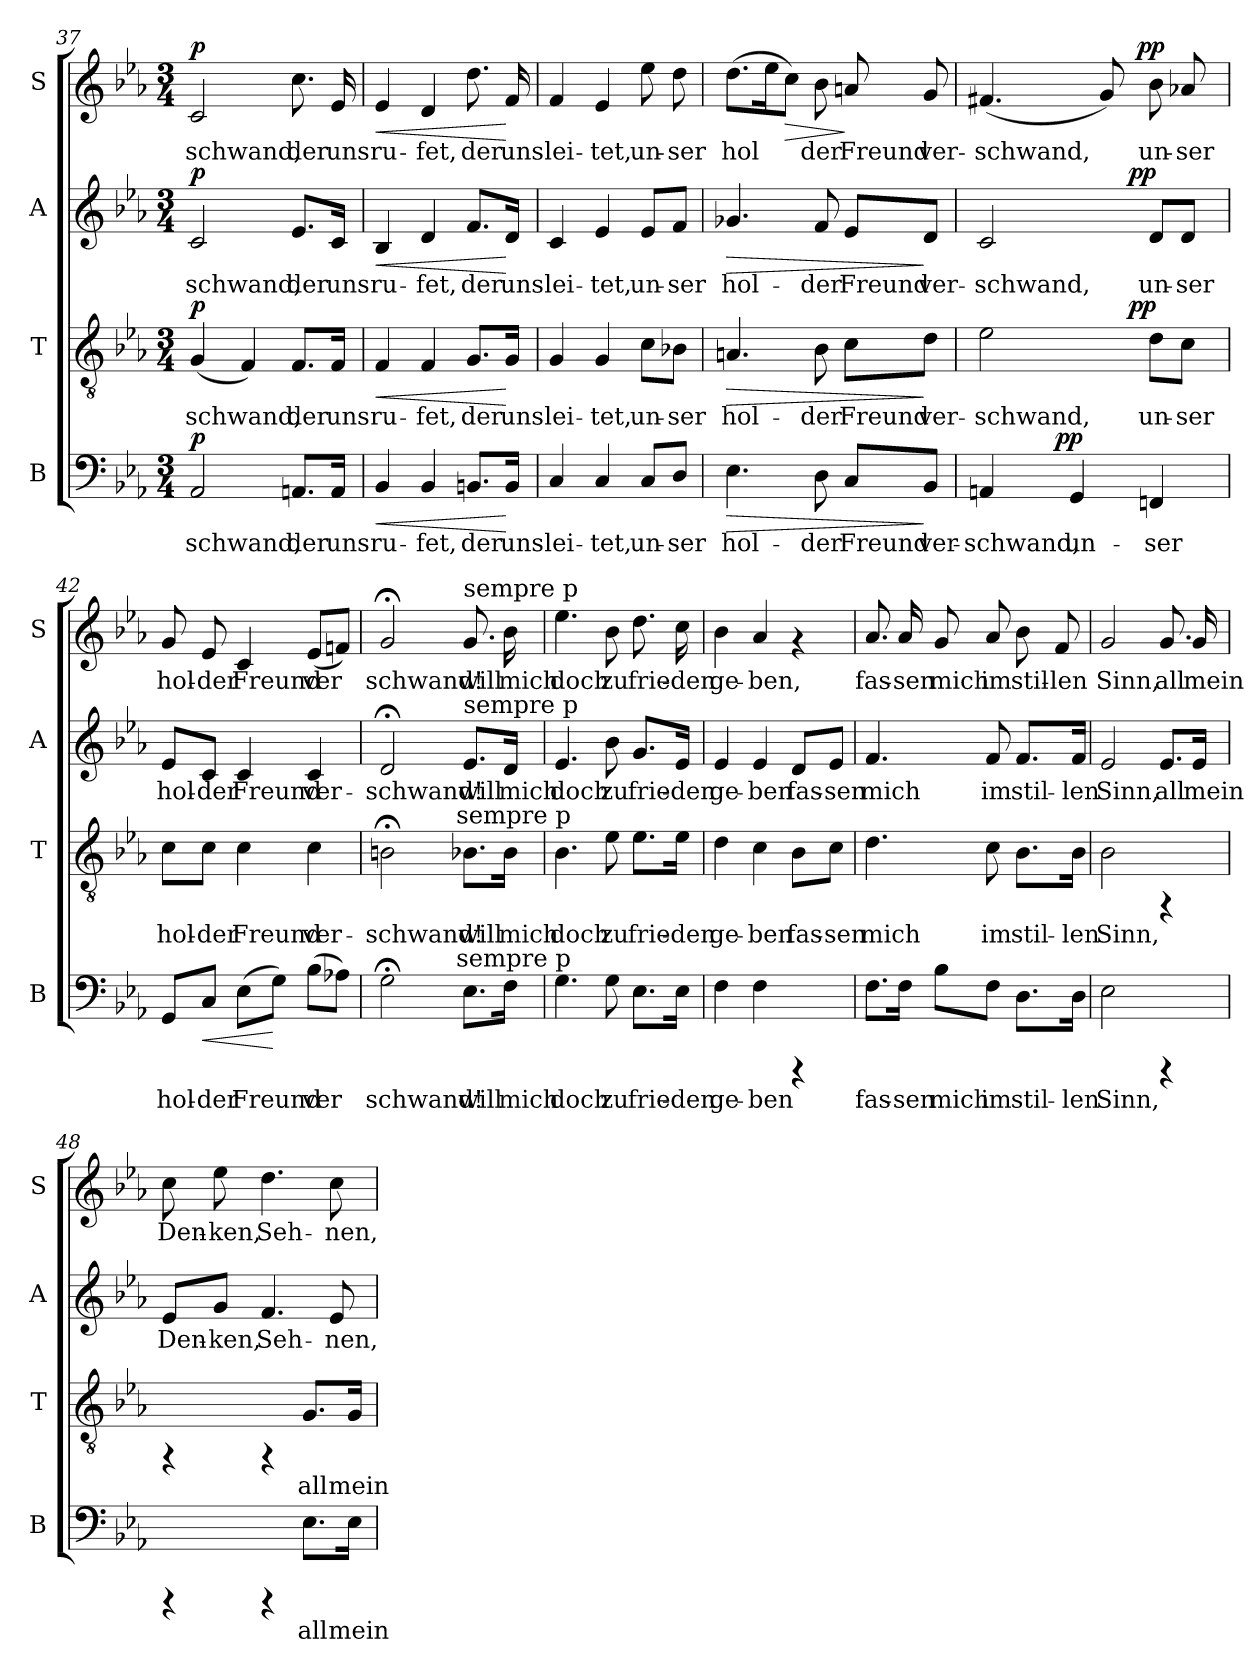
**kern	**text	**dynam	**kern	**text	**dynam	**kern	**text	**dynam	**kern	**text	**dynam
*part4	*part4	*part4	*part3	*part3	*part3	*part2	*part2	*part2	*part1	*part1	*part1
*staff4	*staff4	*staff4	*staff3	*staff3	*staff3	*staff2	*staff2	*staff2	*staff1	*staff1	*staff1
*I"B	*	*	*I"T	*	*	*I"A	*	*	*I"S	*	*
*I'B	*	*	*I'T	*	*	*I'A	*	*	*I'S	*	*
*clefF4	*	*	*clefGv2	*	*	*clefG2	*	*	*clefG2	*	*
*k[b-e-a-]	*	*	*k[b-e-a-]	*	*	*k[b-e-a-]	*	*	*k[b-e-a-]	*	*
*E-:	*	*	*E-:	*	*	*E-:	*	*	*E-:	*	*
*M3/4	*	*	*M3/4	*	*	*M3/4	*	*	*M3/4	*	*
=37	=37	=37	=37	=37	=37	=37	=37	=37	=37	=37	=37
!	!LO:LY:b:cj	!LO:DY:a	!	!LO:LY:b:cj	!LO:DY:a	!	!LO:LY:b:cj	!LO:DY:a	!	!LO:LY:b:cj	!LO:DY:a
2AA-/	-schwand,	p	(<4G/	schwand,	p	2c/	-schwand,	p	2c/	-schwand,	p
!	!	!	!	!LO:LY:b:cj	!	!	!	!	!	!	!
.	.	.	4F/)	.	.	.	.	.	.	.	.
!	!LO:LY:b:cj	!	!	!LO:LY:b:cj	!	!	!LO:LY:b:cj	!	!	!LO:LY:b:cj	!
8.AAn/L	der	.	8.F/L	der	.	8.e-/L	der	.	8.cc\	der	.
!	!LO:LY:b:cj	!	!	!LO:LY:b:cj	!	!	!LO:LY:b:cj	!	!	!LO:LY:b:cj	!
16AA/Jk	uns	.	16F/Jk	uns	.	16c/Jk	uns	.	16e-/	uns	.
=38	=38	=38	=38	=38	=38	=38	=38	=38	=38	=38	=38
!	!LO:LY:b:cj	!LO:HP:b	!	!LO:LY:b:cj	!LO:HP:b	!	!LO:LY:b:cj	!LO:HP:b	!	!LO:LY:b:cj	!LO:HP:b
4BB-/	ru-	<	4F/	ru-	<	4B-/	ru-	<	4e-/	ru-	<
!	!LO:LY:b:cj	!	!	!LO:LY:b:cj	!	!	!LO:LY:b:cj	!	!	!LO:LY:b:cj	!
4BB-/	-fet,	.	4F/	-fet,	.	4d/	-fet,	.	4d/	-fet,	.
!	!LO:LY:b:cj	!	!	!LO:LY:b:cj	!	!	!LO:LY:b:cj	!	!	!LO:LY:b:cj	!
8.BBn/L	der	.	8.G/L	der	.	8.f/L	der	.	8.dd\	der	.
!	!LO:LY:b:cj	!	!	!LO:LY:b:cj	!	!	!LO:LY:b:cj	!	!	!LO:LY:b:cj	!
16BB/Jk	uns	[	16G/Jk	uns	[	16d/Jk	uns	[	16f/	uns	[
=39	=39	=39	=39	=39	=39	=39	=39	=39	=39	=39	=39
!	!LO:LY:b:cj	!	!	!LO:LY:b:cj	!	!	!LO:LY:b:cj	!	!	!LO:LY:b:cj	!
4C/	lei-	.	4G/	lei-	.	4c/	lei-	.	4f/	lei-	.
!	!LO:LY:b:cj	!	!	!LO:LY:b:cj	!	!	!LO:LY:b:cj	!	!	!LO:LY:b:cj	!
4C/	-tet,	.	4G/	-tet,	.	4e-/	-tet,	.	4e-/	-tet,	.
!	!LO:LY:b:cj	!	!	!LO:LY:b:cj	!	!	!LO:LY:b:cj	!	!	!LO:LY:b:cj	!
8C/L	un-	.	8c\L	un-	.	8e-/L	un-	.	8ee-\	un-	.
!	!LO:LY:b:cj	!	!	!LO:LY:b:cj	!	!	!LO:LY:b:cj	!	!	!LO:LY:b:cj	!
8D/J	-ser	.	8B-X\J	-ser	.	8f/J	-ser	.	8dd\	-ser	.
!!LO:PB:g=z
=40	=40	=40	=40	=40	=40	=40	=40	=40	=40	=40	=40
!	!LO:LY:b:cj	!LO:HP:b	!	!LO:LY:b:cj	!LO:HP:b	!	!LO:LY:b:cj	!LO:HP:b	!	!LO:LY:b:cj	!
4.E-\	hol-	>	4.An/	hol-	>	4.g-X/	hol-	>	(>8.dd\L	hol-	.
!	!	!	!	!	!	!	!	!	!	!LO:LY:b:cj	!
.	.	.	.	.	.	.	.	.	16ee-\	--	.
!	!	!	!	!	!	!	!	!	!	!LO:LY:b:cj	!LO:HP:b
.	.	.	.	.	.	.	.	.	8cc\J)	--	>
!	!LO:LY:b:cj	!	!	!LO:LY:b:cj	!	!	!LO:LY:b:cj	!	!	!LO:LY:b:cj	!
8D\	-der	.	8B-\	-der	.	8f/	-der	.	8b-\	-der	.
!	!LO:LY:b:cj	!	!	!LO:LY:b:cj	!	!	!LO:LY:b:cj	!	!	!LO:LY:b:cj	!
8C/L	Freund	.	8c\L	Freund	.	8e-/L	Freund	.	8an/	Freund	]
!	!LO:LY:b:cj	!	!	!LO:LY:b:cj	!	!	!LO:LY:b:cj	!	!	!LO:LY:b:cj	!
8BB-/J	ver-	]	8d\J	ver-	]	8d/J	ver-	]	8g/	ver-	.
=41	=41	=41	=41	=41	=41	=41	=41	=41	=41	=41	=41
!	!LO:LY:b:cj	!	!	!LO:LY:b:cj	!	!	!LO:LY:b:cj	!	!	!LO:LY:b:cj	!
*^	*	*	*^	*	*	*^	*	*	*^	*	*
4AAn/	8...ryy	-schwand,	.	2e-\	4ryy	-schwand,	.	2c/	4ryy	-schwand,	.	(<4.f#X/	4...ryy	-schwand,	.
!	!	!	!LO:DY:a	!	!	!	!	!	!	!	!	!	!	!	!
.	2ryy	.	pp	.	.	.	.	.	.	.	.	.	.	.	.
!	!	!LO:LY:b:cj	!	!	!	!	!	!	!	!	!	!	!	!	!
4GG/	.	un-	.	.	8ryy	.	.	.	8ryy	.	.	.	.	.	.
!	!	!	!	!	!	!	!	!	!	!	!	!	!	!LO:LY:b:cj	!
.	.	.	.	.	16ryy	.	.	.	16ryy	.	.	8g/)	.	.	.
.	.	.	.	.	64ryy	.	.	.	64ryy	.	.	.	.	.	.
!	!	!	!	!	!	!	!LO:DY:a	!	!	!	!LO:DY:a	!	!	!	!
.	.	.	.	.	4ryy	.	pp	.	4ryy	.	pp	.	.	.	.
!	!	!	!	!	!	!	!	!	!	!	!	!	!	!	!LO:DY:a
.	.	.	.	.	.	.	.	.	.	.	.	.	4ryy	.	pp
!	!	!LO:LY:b:cj	!	!	!	!LO:LY:b:cj	!	!	!	!LO:LY:b:cj	!	!	!	!LO:LY:b:cj	!
4FFn/	.	-ser	.	8d\L	.	un-	.	8d/L	.	un-	.	8b-\	.	un-	.
!	!	!	!	!	!	!LO:LY:b:cj	!	!	!	!LO:LY:b:cj	!	!	!	!LO:LY:b:cj	!
.	.	.	.	8c\J	.	-ser	.	8d/J	.	-ser	.	8a-X/	.	-ser	.
.	.	.	.	.	32.ryy	.	.	.	32.ryy	.	.	.	.	.	.
.	.	.	.	.	.	.	.	.	.	.	.	.	32ryy	.	.
.	64ryy	.	.	.	.	.	.	.	.	.	.	.	.	.	.
=42	=42	=42	=42	=42	=42	=42	=42	=42	=42	=42	=42	=42	=42	=42	=42
!	!	!LO:LY:b:cj	!	!	!	!LO:LY:b:cj	!	!	!	!LO:LY:b:cj	!	!	!	!LO:LY:b:cj	!
*v	*v	*	*	*	*	*	*	*v	*v	*	*	*v	*v	*	*
*	*	*	*v	*v	*	*	*	*	*	*	*	*
8GG/L	hol-	.	8c\L	hol-	.	8e-/L	hol-	.	8g/	hol-	.
!	!LO:LY:b:cj	!LO:HP:b	!	!LO:LY:b:cj	!	!	!LO:LY:b:cj	!	!	!LO:LY:b:cj	!
8C/J	-der	<	8c\J	-der	.	8c/J	-der	.	8e-/	-der	.
!	!LO:LY:b:cj	!	!	!LO:LY:b:cj	!	!	!LO:LY:b:cj	!	!	!LO:LY:b:cj	!
(>8E-\L	Freund	.	4c\	Freund	.	4c/	Freund	.	4c/	Freund	.
!	!LO:LY:b:cj	!	!	!	!	!	!	!	!	!	!
8G\J)	.	[	.	.	.	.	.	.	.	.	.
!	!LO:LY:b:cj	!	!	!LO:LY:b:cj	!	!	!LO:LY:b:cj	!	!	!LO:LY:b:cj	!
(>8B-\L	ver-	.	4c\	ver-	.	4c/	ver-	.	(<8e-/L	ver-	.
!	!LO:LY:b:cj	!	!	!	!	!	!	!	!	!LO:LY:b:cj	!
8A-X\J)	--	.	.	.	.	.	.	.	8fn/J)	--	.
=43	=43	=43	=43	=43	=43	=43	=43	=43	=43	=43	=43
!	!LO:LY:b:cj	!	!	!LO:LY:b:cj	!	!	!LO:LY:b:cj	!	!	!LO:LY:b:cj	!
*^	*	*	*^	*	*	*	*	*	*	*	*
2G;<\	4ryy	-schwand!	.	2Bn;<\	4ryy	-schwand!	.	2d;/	-schwand!	.	2g;/	-schwand!	.
.	8...ryy	.	.	.	8...ryy	.	.	.	.	.	.	.	.
!	!	!	!	!	!LO:TX:a:t=sempre p	!	!	!	!	!	!	!	!
!	!LO:TX:a:t=sempre p	!	!	!	!	!	!	!	!	!	!	!	!
.	4ryy	.	.	.	4ryy	.	.	.	.	.	.	.	.
!	!	!	!	!	!	!	!	!	!	!	!LO:TX:a:t=sempre p	!	!
!	!	!	!	!	!	!	!	!LO:TX:a:t=sempre p	!	!	!	!	!
!	!	!LO:LY:b:cj	!	!	!	!LO:LY:b:cj	!	!	!LO:LY:b:cj	!	!	!LO:LY:b:cj	!
8.E-\L	.	will	.	8.B-X\L	.	will	.	8.e-/L	will	.	8.g/	will	.
!	!	!LO:LY:b:cj	!	!	!	!LO:LY:b:cj	!	!	!LO:LY:b:cj	!	!	!LO:LY:b:cj	!
16F\Jk	.	mich	.	16B-\Jk	.	mich	.	16d/Jk	mich	.	16b-\	mich	.
.	64ryy	.	.	.	64ryy	.	.	.	.	.	.	.	.
!!LO:PB:g=z
=44	=44	=44	=44	=44	=44	=44	=44	=44	=44	=44	=44	=44	=44
!	!	!LO:LY:b:cj	!	!	!	!LO:LY:b:cj	!	!	!LO:LY:b:cj	!	!	!LO:LY:b:cj	!
*v	*v	*	*	*	*	*	*	*	*	*	*	*	*
*	*	*	*v	*v	*	*	*	*	*	*	*	*
4.G\	doch	.	4.B-\	doch	.	4.e-/	doch	.	4.ee-\	doch	.
!	!LO:LY:b:cj	!	!	!LO:LY:b:cj	!	!	!LO:LY:b:cj	!	!	!LO:LY:b:cj	!
8G\	zu	.	8e-\	zu	.	8b-\	zu	.	8b-\	zu	.
!	!LO:LY:b:cj	!	!	!LO:LY:b:cj	!	!	!LO:LY:b:cj	!	!	!LO:LY:b:cj	!
8.E-\L	frie-	.	8.e-\L	frie-	.	8.g/L	frie-	.	8.dd\	frie-	.
!	!LO:LY:b:cj	!	!	!LO:LY:b:cj	!	!	!LO:LY:b:cj	!	!	!LO:LY:b:cj	!
16E-\Jk	-den	.	16e-\Jk	-den	.	16e-/Jk	-den	.	16cc\	-den	.
=45	=45	=45	=45	=45	=45	=45	=45	=45	=45	=45	=45
!	!LO:LY:b:cj	!	!	!LO:LY:b:cj	!	!	!LO:LY:b:cj	!	!	!LO:LY:b:cj	!
4F\	ge-	.	4d\	ge-	.	4e-/	ge-	.	4b-\	ge-	.
!	!LO:LY:b:cj	!	!	!LO:LY:b:cj	!	!	!LO:LY:b:cj	!	!	!LO:LY:b:cj	!
4F\	-ben	.	4c\	-ben	.	4e-/	-ben	.	4a-/	-ben,	.
!	!	!	!	!LO:LY:b:cj	!	!	!LO:LY:b:cj	!	!	!	!
4rCCC	.	.	8B-\L	fas-	.	8d/L	fas-	.	4rf	.	.
!	!	!	!	!LO:LY:b:cj	!	!	!LO:LY:b:cj	!	!	!	!
.	.	.	8c\J	-sen	.	8e-/J	-sen	.	.	.	.
=46	=46	=46	=46	=46	=46	=46	=46	=46	=46	=46	=46
!	!LO:LY:b:cj	!	!	!LO:LY:b:cj	!	!	!LO:LY:b:cj	!	!	!LO:LY:b:cj	!
8.F\L	fas-	.	4.d\	mich	.	4.f/	mich	.	8.a-/	fas-	.
!	!LO:LY:b:cj	!	!	!	!	!	!	!	!	!LO:LY:b:cj	!
16F\Jk	-sen	.	.	.	.	.	.	.	16a-/	-sen	.
!	!LO:LY:b:cj	!	!	!	!	!	!	!	!	!LO:LY:b:cj	!
8B-\L	mich	.	.	.	.	.	.	.	8g/	mich	.
!	!LO:LY:b:cj	!	!	!LO:LY:b:cj	!	!	!LO:LY:b:cj	!	!	!LO:LY:b:cj	!
8F\J	im	.	8c\	im	.	8f/	im	.	8a-/	im	.
!	!LO:LY:b:cj	!	!	!LO:LY:b:cj	!	!	!LO:LY:b:cj	!	!	!LO:LY:b:cj	!
8.D\L	stil-	.	8.B-\L	stil-	.	8.f/L	stil-	.	8b-\	stil-	.
!	!	!	!	!	!	!	!	!	!	!LO:LY:b:cj	!
.	.	.	.	.	.	.	.	.	8f/	-len	.
!	!LO:LY:b:cj	!	!	!LO:LY:b:cj	!	!	!LO:LY:b:cj	!	!	!	!
16D\Jk	-len	.	16B-\Jk	-len	.	16f/Jk	-len	.	.	.	.
=47	=47	=47	=47	=47	=47	=47	=47	=47	=47	=47	=47
!	!LO:LY:b:cj	!	!	!LO:LY:b:cj	!	!	!LO:LY:b:cj	!	!	!LO:LY:b:cj	!
2E-\	Sinn,	.	2B-\	Sinn,	.	2e-/	Sinn,	.	2g/	Sinn,	.
!	!	!	!	!	!	!	!LO:LY:b:cj	!	!	!LO:LY:b:cj	!
4rCCC	.	.	4rFF	.	.	8.e-/L	all	.	8.g/	all	.
!	!	!	!	!	!	!	!LO:LY:b:cj	!	!	!LO:LY:b:cj	!
.	.	.	.	.	.	16e-/Jk	mein	.	16g/	mein	.
!!LO:LB:g=z
=48	=48	=48	=48	=48	=48	=48	=48	=48	=48	=48	=48
!	!	!	!	!	!	!	!LO:LY:b:cj	!	!	!LO:LY:b:cj	!
4rCCC	.	.	4rFF	.	.	8e-/L	Den-	.	8cc\	Den-	.
!	!	!	!	!	!	!	!LO:LY:b:cj	!	!	!LO:LY:b:cj	!
.	.	.	.	.	.	8g/J	-ken,	.	8ee-\	-ken,	.
!	!	!	!	!	!	!	!LO:LY:b:cj	!	!	!LO:LY:b:cj	!
4rCCC	.	.	4rFF	.	.	4.f/	Seh-	.	4.dd\	Seh-	.
!	!LO:LY:b:cj	!	!	!LO:LY:b:cj	!	!	!	!	!	!	!
8.E-\L	all	.	8.G/L	all	.	.	.	.	.	.	.
!	!	!	!	!	!	!	!LO:LY:b:cj	!	!	!LO:LY:b:cj	!
.	.	.	.	.	.	8e-/	-nen,	.	8cc\	-nen,	.
!	!LO:LY:b:cj	!	!	!LO:LY:b:cj	!	!	!	!	!	!	!
16E-\Jk	mein	.	16G/Jk	mein	.	.	.	.	.	.	.
=	=	=	=	=	=	=	=	=	=	=	=
*-	*-	*-	*-	*-	*-	*-	*-	*-	*-	*-	*-
